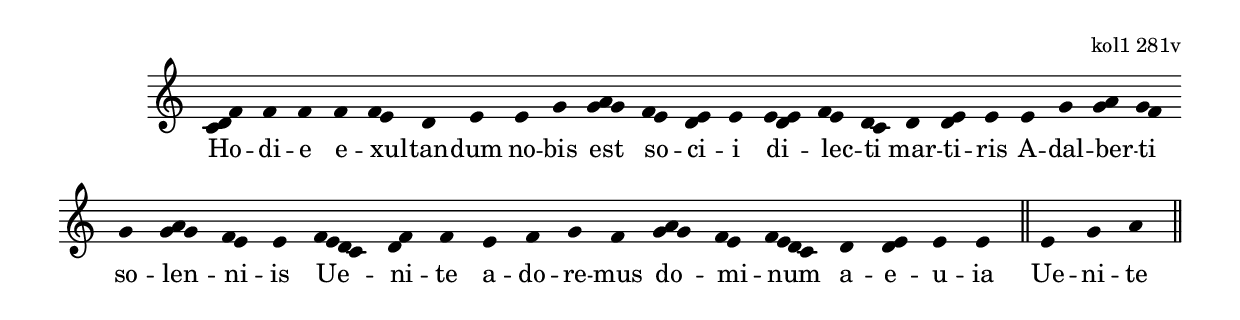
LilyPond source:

\version "2.19.32"

\include "../lib/synopsis.ily"

\score {
  \transpose c c' {
    \plainchant
    \melisma { c d f } f f \bar "" f \melisma { f e } d e \bar "" e g \bar "" \melisma { g a g } \bar ""
    \melisma { f e } \melisma { d e } e \bar "" \melisma { e d e } \melisma { f e } \melisma { d c } \bar ""
    d \bar "" \melisma { d e } e \bar "" e g \melisma { g a } \melisma { g f } \bar "" g \melisma { g a g } \melisma { f e } e \bar ""
    \melisma { f e d c } \melisma { d f } f \bar "" e f g f \bar "" \melisma { g a g } \melisma { f e } \melisma { f e d c } \bar "" d \melisma { d e } e e \bar "||"

    e g a \bar "||"
  }
  \addlyrics {
    Ho -- di -- e e -- xul -- tan -- dum no -- bis est
    so -- ci -- i di -- lec -- ti
    mar -- ti -- ris A -- dal -- ber -- ti so -- len -- ni -- is
    Ue -- ni -- te a -- do -- re -- mus do -- mi -- num a -- e -- u -- ia

    Ue -- ni -- te
  }
  \header {
    quid = "invitatorium"
    fontes = "kol1 281v"
  }
}